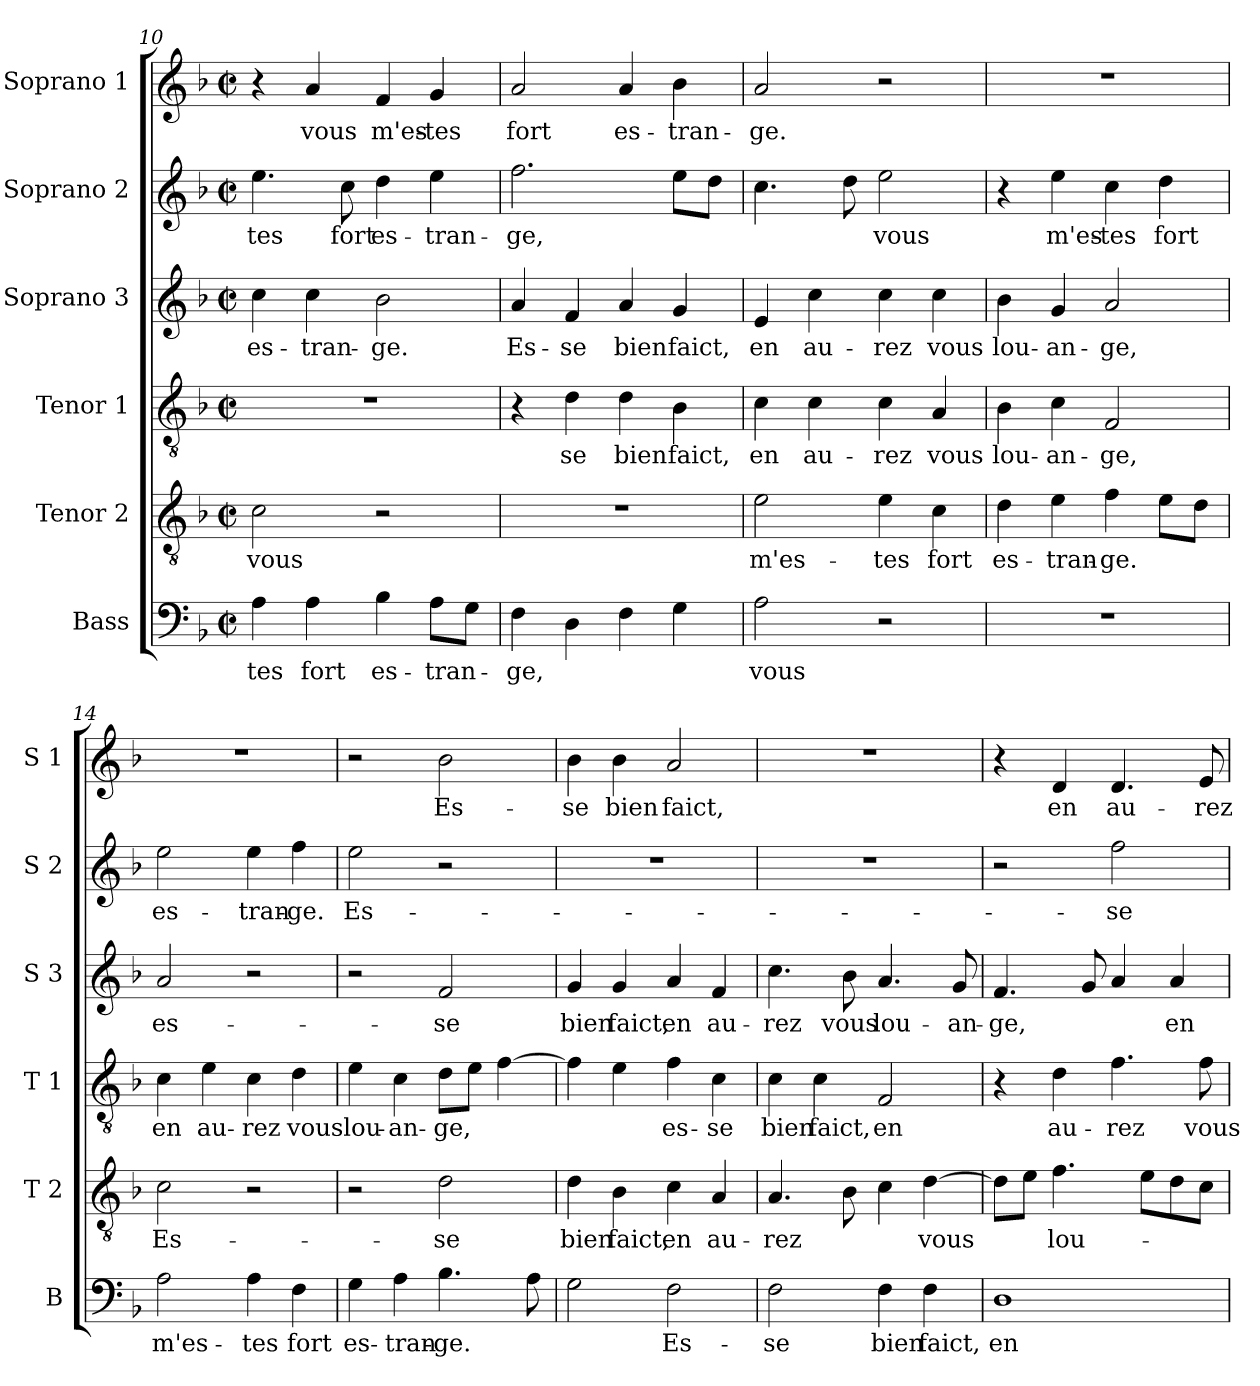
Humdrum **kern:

**kern	**text	**kern	**text	**kern	**text	**kern	**text	**kern	**text	**kern	**text
*part6	*part6	*part5	*part5	*part4	*part4	*part3	*part3	*part2	*part2	*part1	*part1
*staff6	*staff6	*staff5	*staff5	*staff4	*staff4	*staff3	*staff3	*staff2	*staff2	*staff1	*staff1
*I"Bass	*	*I"Tenor 2	*	*I"Tenor 1	*	*I"Soprano 3	*	*I"Soprano 2	*	*I"Soprano 1	*
*I'B	*	*I'T 2	*	*I'T 1	*	*I'S 3	*	*I'S 2	*	*I'S 1	*
*clefF4	*	*clefGv2	*	*clefGv2	*	*clefG2	*	*clefG2	*	*clefG2	*
*k[b-]	*	*k[b-]	*	*k[b-]	*	*k[b-]	*	*k[b-]	*	*k[b-]	*
*F:	*	*F:	*	*F:	*	*F:	*	*F:	*	*F:	*
*M2/2	*	*M2/2	*	*M2/2	*	*M2/2	*	*M2/2	*	*M2/2	*
*met(c|)	*	*met(c|)	*	*met(c|)	*	*met(c|)	*	*met(c|)	*	*met(c|)	*
=10	=10	=10	=10	=10	=10	=10	=10	=10	=10	=10	=10
4A\	-tes	2c\	vous	1r	.	4cc\	es-	4.ee\	-tes	4r	.
4A\	fort	.	.	.	.	4cc\	-tran-	.	.	4a/	vous
.	.	.	.	.	.	.	.	8cc\	fort	.	.
4B-\	es-	2r	.	.	.	2b-\	-ge.	4dd\	es-	4f/	m'es-
8A\L	-tran-	.	.	.	.	.	.	4ee\	-tran-	4g/	-tes
8G\J	.	.	.	.	.	.	.	.	.	.	.
!!LO:PB:g=z
=11	=11	=11	=11	=11	=11	=11	=11	=11	=11	=11	=11
4F\	-ge,	1r	.	4r	.	4a/	Es-	2.ff\	-ge,	2a/	fort
4D\	.	.	.	4d\	-se	4f/	-se	.	.	.	.
4F\	.	.	.	4d\	bien	4a/	bien	.	.	4a/	es-
4G\	.	.	.	4B-\	faict,	4g/	faict,	8ee\L	.	4b-\	-tran-
.	.	.	.	.	.	.	.	8dd\J	.	.	.
=12	=12	=12	=12	=12	=12	=12	=12	=12	=12	=12	=12
2A\	vous	2e\	m'es-	4c\	en	4e/	en	4.cc\	.	2a/	-ge.
.	.	.	.	4c\	au-	4cc\	au-	.	.	.	.
.	.	.	.	.	.	.	.	8dd\	.	.	.
2r	.	4e\	-tes	4c\	-rez	4cc\	-rez	2ee\	vous	2r	.
.	.	4c\	fort	4A/	vous	4cc\	vous	.	.	.	.
=13	=13	=13	=13	=13	=13	=13	=13	=13	=13	=13	=13
1r	.	4d\	es-	4B-\	lou-	4b-\	lou-	4r	.	1r	.
.	.	4e\	-tran-	4c\	-an-	4g/	-an-	4ee\	m'es-	.	.
.	.	4f\	-ge.	2F/	-ge,	2a/	-ge,	4cc\	-tes	.	.
.	.	8e\L	.	.	.	.	.	4dd\	fort	.	.
.	.	8d\J	.	.	.	.	.	.	.	.	.
=14	=14	=14	=14	=14	=14	=14	=14	=14	=14	=14	=14
2A\	m'es-	2c\	Es-	4c\	en	2a/	es-	2ee\	es-	1r	.
.	.	.	.	4e\	au-	.	.	.	.	.	.
4A\	-tes	2r	.	4c\	-rez	2r	.	4ee\	-tran-	.	.
4F\	fort	.	.	4d\	vous	.	.	4ff\	-ge.	.	.
=15	=15	=15	=15	=15	=15	=15	=15	=15	=15	=15	=15
4G\	es-	2r	.	4e\	lou-	2r	.	2ee\	Es-	2r	.
4A\	-tran-	.	.	4c\	-an-	.	.	.	.	.	.
4.B-\	-ge.	2d\	-se	8d\L	-ge,	2f/	-se	2r	.	2b-\	Es-
.	.	.	.	8e\J	.	.	.	.	.	.	.
.	.	.	.	[4f\	.	.	.	.	.	.	.
8A\	.	.	.	.	.	.	.	.	.	.	.
=16	=16	=16	=16	=16	=16	=16	=16	=16	=16	=16	=16
2G\	.	4d\	bien	4f\]	.	4g/	bien	1r	.	4b-\	-se
.	.	4B-\	faict,	4e\	.	4g/	faict,	.	.	4b-\	bien
2F\	Es-	4c\	en	4f\	es-	4a/	en	.	.	2a/	faict,
.	.	4A/	au-	4c\	-se	4f/	au-	.	.	.	.
!!LO:LB:g=z
=17	=17	=17	=17	=17	=17	=17	=17	=17	=17	=17	=17
2F\	-se	4.A/	-rez	4c\	bien	4.cc\	-rez	1r	.	1r	.
.	.	.	.	4c\	faict,	.	.	.	.	.	.
.	.	8B-\	.	.	.	8b-\	vous	.	.	.	.
4F\	bien	4c\	.	2F/	en	4.a/	lou-	.	.	.	.
4F\	faict,	[4d\	vous	.	.	.	.	.	.	.	.
.	.	.	.	.	.	8g/	-an-	.	.	.	.
=18	=18	=18	=18	=18	=18	=18	=18	=18	=18	=18	=18
1D	en	8d\L]	.	4r	.	4.f/	-ge,	2r	.	4r	.
.	.	8e\J	.	.	.	.	.	.	.	.	.
.	.	4.f\	lou-	4d\	au-	.	.	.	.	4d/	en
.	.	.	.	.	.	8g/	.	.	.	.	.
.	.	.	.	4.f\	-rez	4a/	.	2ff\	-se	4.d/	au-
.	.	8e\L	.	.	.	.	.	.	.	.	.
.	.	8d\	.	.	.	4a/	en	.	.	.	.
.	.	8c\J	.	8f\	vous	.	.	.	.	8e/	-rez
=	=	=	=	=	=	=	=	=	=	=	=
*-	*-	*-	*-	*-	*-	*-	*-	*-	*-	*-	*-
